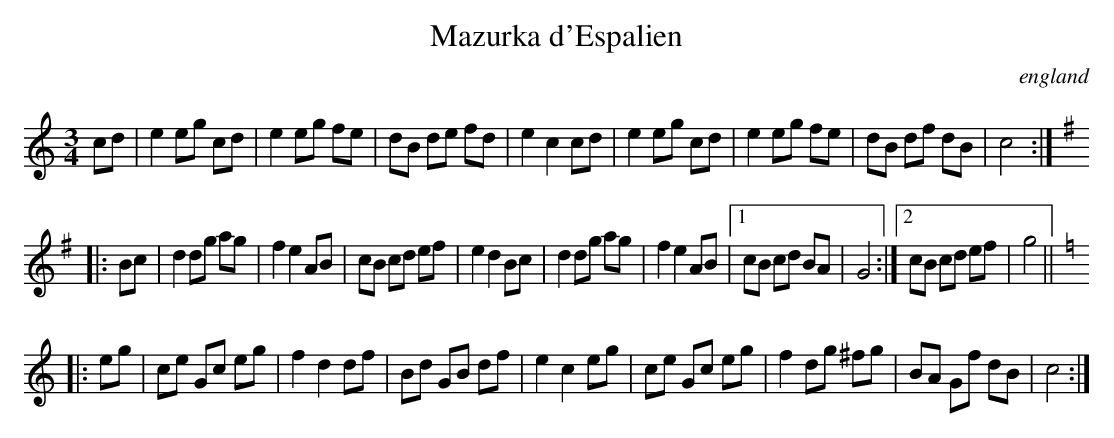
X:1
T:Mazurka d'Espalien
O:england
M:3/4
L:1/8
K:C
cd|e2 eg cd|e2 eg fe|dB de fd|e2 c2 cd|\
e2 eg cd|e2 eg fe|dB df dB|c4::
K:G
Bc|d2 dg ag|f2 e2 AB|cB cd ef|e2 d2 Bc|\
d2 dg ag|f2 e2 AB|1 cB cd  BA|G4:|2 cB cd ef|g4||
K:C
|:eg|ce Gc eg|f2 d2 df|Bd GB df|e2 c2 eg|\
ce Gc eg|f2 dg ^fg|BA Gf dB|c4:|
